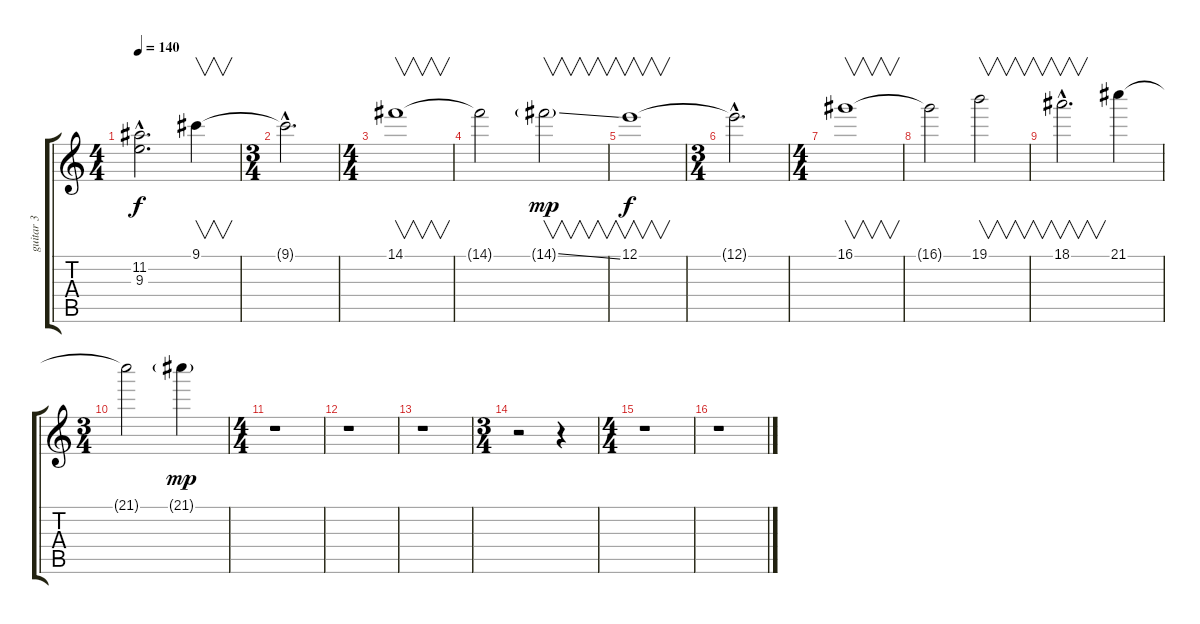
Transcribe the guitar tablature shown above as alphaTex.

\track ("guitar 3" "guitar 3") {instrument distortionguitar}
\staff {score tabs}
\tuning (E4 B3 G3 D3 A2 E2) {hide}
\ts (4 4)
\tempo 140
\clef g2
\ks c
(11.2{hac} 9.3{hac t}).2{d dy f} 9.1.4{v} |
\ts (3 4)
9.1{hac t}.2{d} |
\ts (4 4)
14.1.1{v} |
14.1{t}.2 14.1{ss g}.2{v dy mp} |
12.1.1{v dy f} |
\ts (3 4)
12.1{hac t}.2{d} |
\ts (4 4)
16.1.1{v} |
16.1{t}.2 19.1.2{v} |
18.1{hac}.2{v d} 21.1.4 |
\ts (3 4)
21.1{t}.2 21.1{g}.4{dy mp} |
\ts (4 4)
r.1 |
r.1 |
r.1 |
\ts (3 4)
r.2 r.4 |
\ts (4 4)
r.1 |
r.1
